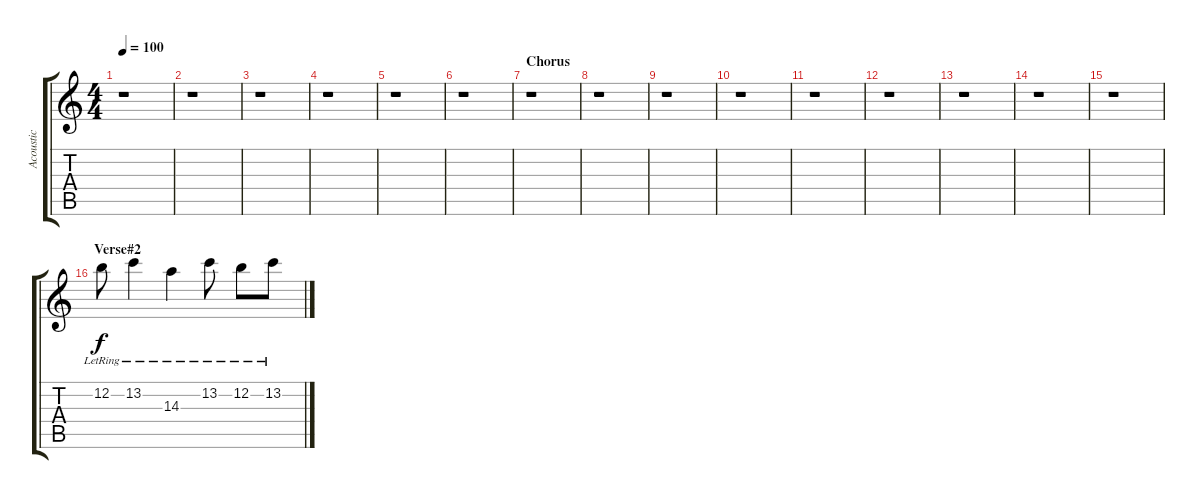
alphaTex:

\track ("Acoustic" "Acoustic") {instrument acousticguitarsteel}
\staff {score tabs}
\tuning (E4 B3 G3 D3 A2 E2) {hide}
\ts (4 4)
\tempo 100
\clef g2
\ks c
r.1{dy f} |
r.1 |
r.1 |
r.1 |
r.1 |
r.1 |
\section ("" "Chorus")
r.1 |
r.1 |
r.1 |
r.1 |
r.1 |
r.1 |
r.1 |
r.1 |
r.1 |
\section ("" "Verse#2")
12.2{lr}.8 13.2{lr}.4 14.3{lr}.4 13.2{lr}.8 12.2{lr}.8 13.2{lr}.8
